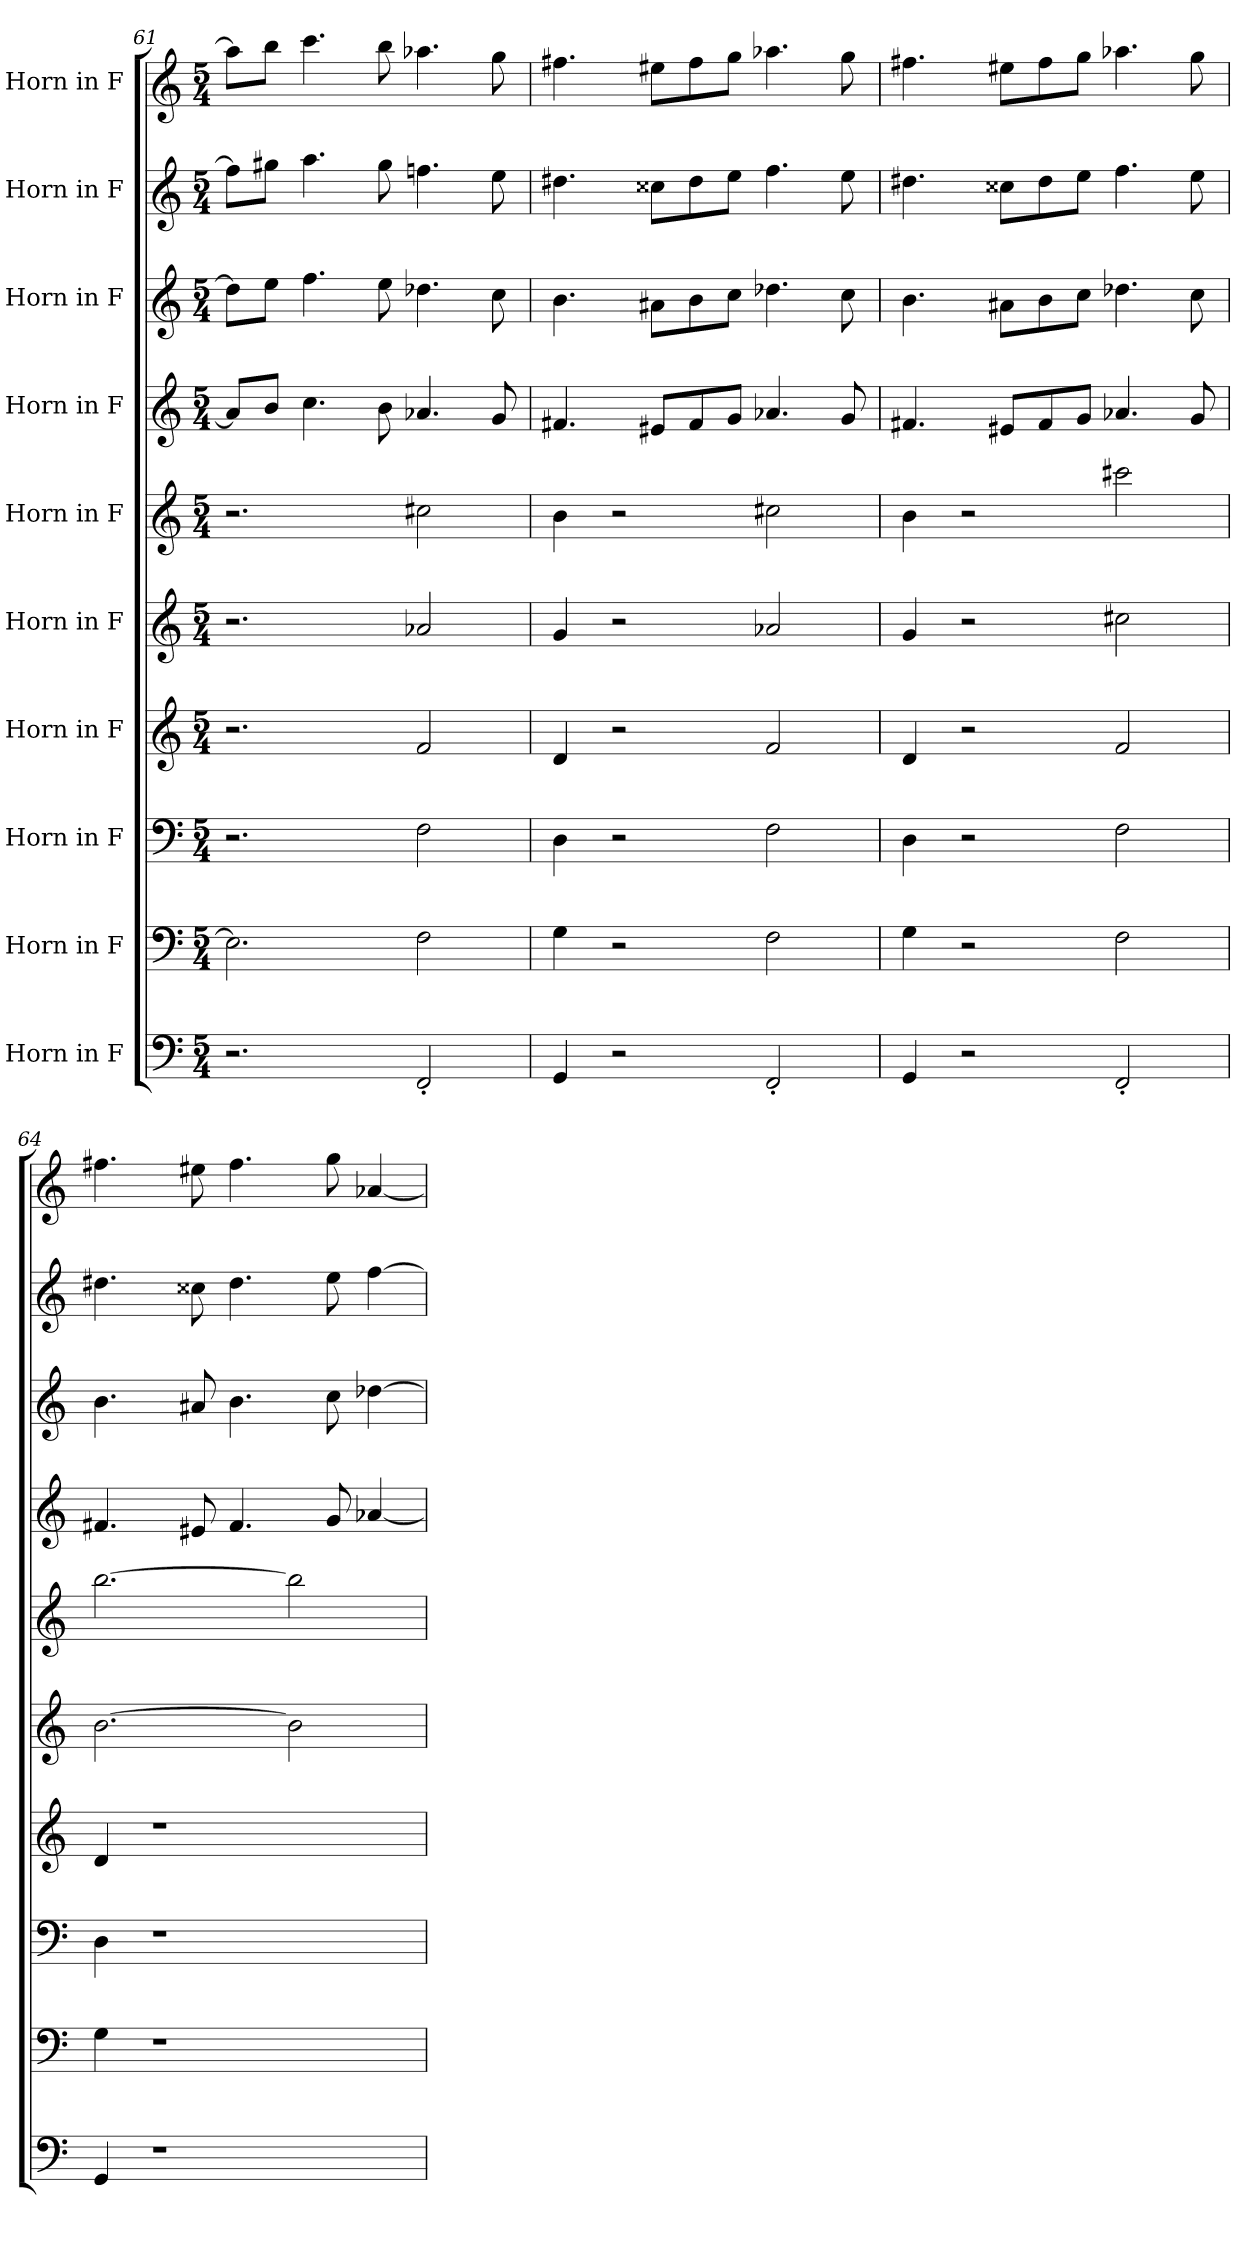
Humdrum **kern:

**kern	**kern	**kern	**kern	**kern	**kern	**kern	**kern	**kern	**kern
*part10	*part9	*part8	*part7	*part6	*part5	*part4	*part3	*part2	*part1
*staff10	*staff9	*staff8	*staff7	*staff6	*staff5	*staff4	*staff3	*staff2	*staff1
*I"Horn in F	*I"Horn in F	*I"Horn in F	*I"Horn in F	*I"Horn in F	*I"Horn in F	*I"Horn in F	*I"Horn in F	*I"Horn in F	*I"Horn in F
*clefF4	*clefF4	*clefF4	*clefG2	*clefG2	*clefG2	*clefG2	*clefG2	*clefG2	*clefG2
*ITrd4c7	*ITrd4c7	*ITrd4c7	*ITrd4c7	*ITrd4c7	*ITrd4c7	*ITrd4c7	*ITrd4c7	*ITrd4c7	*ITrd4c7
*k[b-]	*k[b-]	*k[b-]	*k[b-]	*k[b-]	*k[b-]	*k[b-]	*k[b-]	*k[b-]	*k[b-]
*M5/4	*M5/4	*M5/4	*M5/4	*M5/4	*M5/4	*M5/4	*M5/4	*M5/4	*M5/4
=61	=61	=61	=61	=61	=61	=61	=61	=61	=61
2.r	2.AA\]	2.r	2.r	2.r	2.r	8d/L]	8g\L]	8b\L]	8dd\L]
.	.	.	.	.	.	8e/J	8a\J	8cc#X\J	8ee\J
.	.	.	.	.	.	4.f\	4.b-\	4.dd\	4.ff\
.	.	.	.	.	.	8e\	8a\	8cc#\	8ee\
2BBB-'/	2BB-\	2BB-\	2B-/	2d-X/	2f#X\	4.d-X/	4.g-X\	4.b-X\	4.dd-X\
.	.	.	.	.	.	8c/	8f\	8a\	8cc\
!!LO:PB:g=z
=62	=62	=62	=62	=62	=62	=62	=62	=62	=62
4CC/	4C\	4GG\	4G/	4c/	4e\	4.Bn/	4.e\	4.g#X\	4.bn\
2r	2r	2r	2r	2r	2r	.	.	.	.
.	.	.	.	.	.	8A#X/L	8d#X\L	8f##X\L	8a#X\L
.	.	.	.	.	.	8B/	8e\	8g#\	8b\
.	.	.	.	.	.	8c/J	8f\J	8a\J	8cc\J
2BBB-'/	2BB-\	2BB-\	2B-/	2d-X/	2f#X\	4.d-X/	4.g-X\	4.b-\	4.dd-X\
.	.	.	.	.	.	8c/	8f\	8a\	8cc\
=63	=63	=63	=63	=63	=63	=63	=63	=63	=63
4CC/	4C\	4GG\	4G/	4c/	4e\	4.Bn/	4.e\	4.g#X\	4.bn\
2r	2r	2r	2r	2r	2r	.	.	.	.
.	.	.	.	.	.	8A#X/L	8d#X\L	8f##X\L	8a#X\L
.	.	.	.	.	.	8B/	8e\	8g#\	8b\
.	.	.	.	.	.	8c/J	8f\J	8a\J	8cc\J
2BBB-'/	2BB-\	2BB-\	2B-/	2f#X\	2ff#X\	4.d-X/	4.g-X\	4.b-\	4.dd-X\
.	.	.	.	.	.	8c/	8f\	8a\	8cc\
=64	=64	=64	=64	=64	=64	=64	=64	=64	=64
4CC/	4C\	4GG\	4G/	[2.e\	[2.ee\	4.Bn/	4.e\	4.g#X\	4.bn\
1r	1r	1r	1r	.	.	.	.	.	.
.	.	.	.	.	.	8A#X/	8d#X/	8f##X\	8a#X\
.	.	.	.	.	.	4.B/	4.e\	4.g#\	4.b\
.	.	.	.	2e\]	2ee\]	.	.	.	.
.	.	.	.	.	.	8c/	8f\	8a\	8cc\
.	.	.	.	.	.	[4d-X/	[4g-X\	[4b-\	[4d-X/
=	=	=	=	=	=	=	=	=	=
*-	*-	*-	*-	*-	*-	*-	*-	*-	*-
